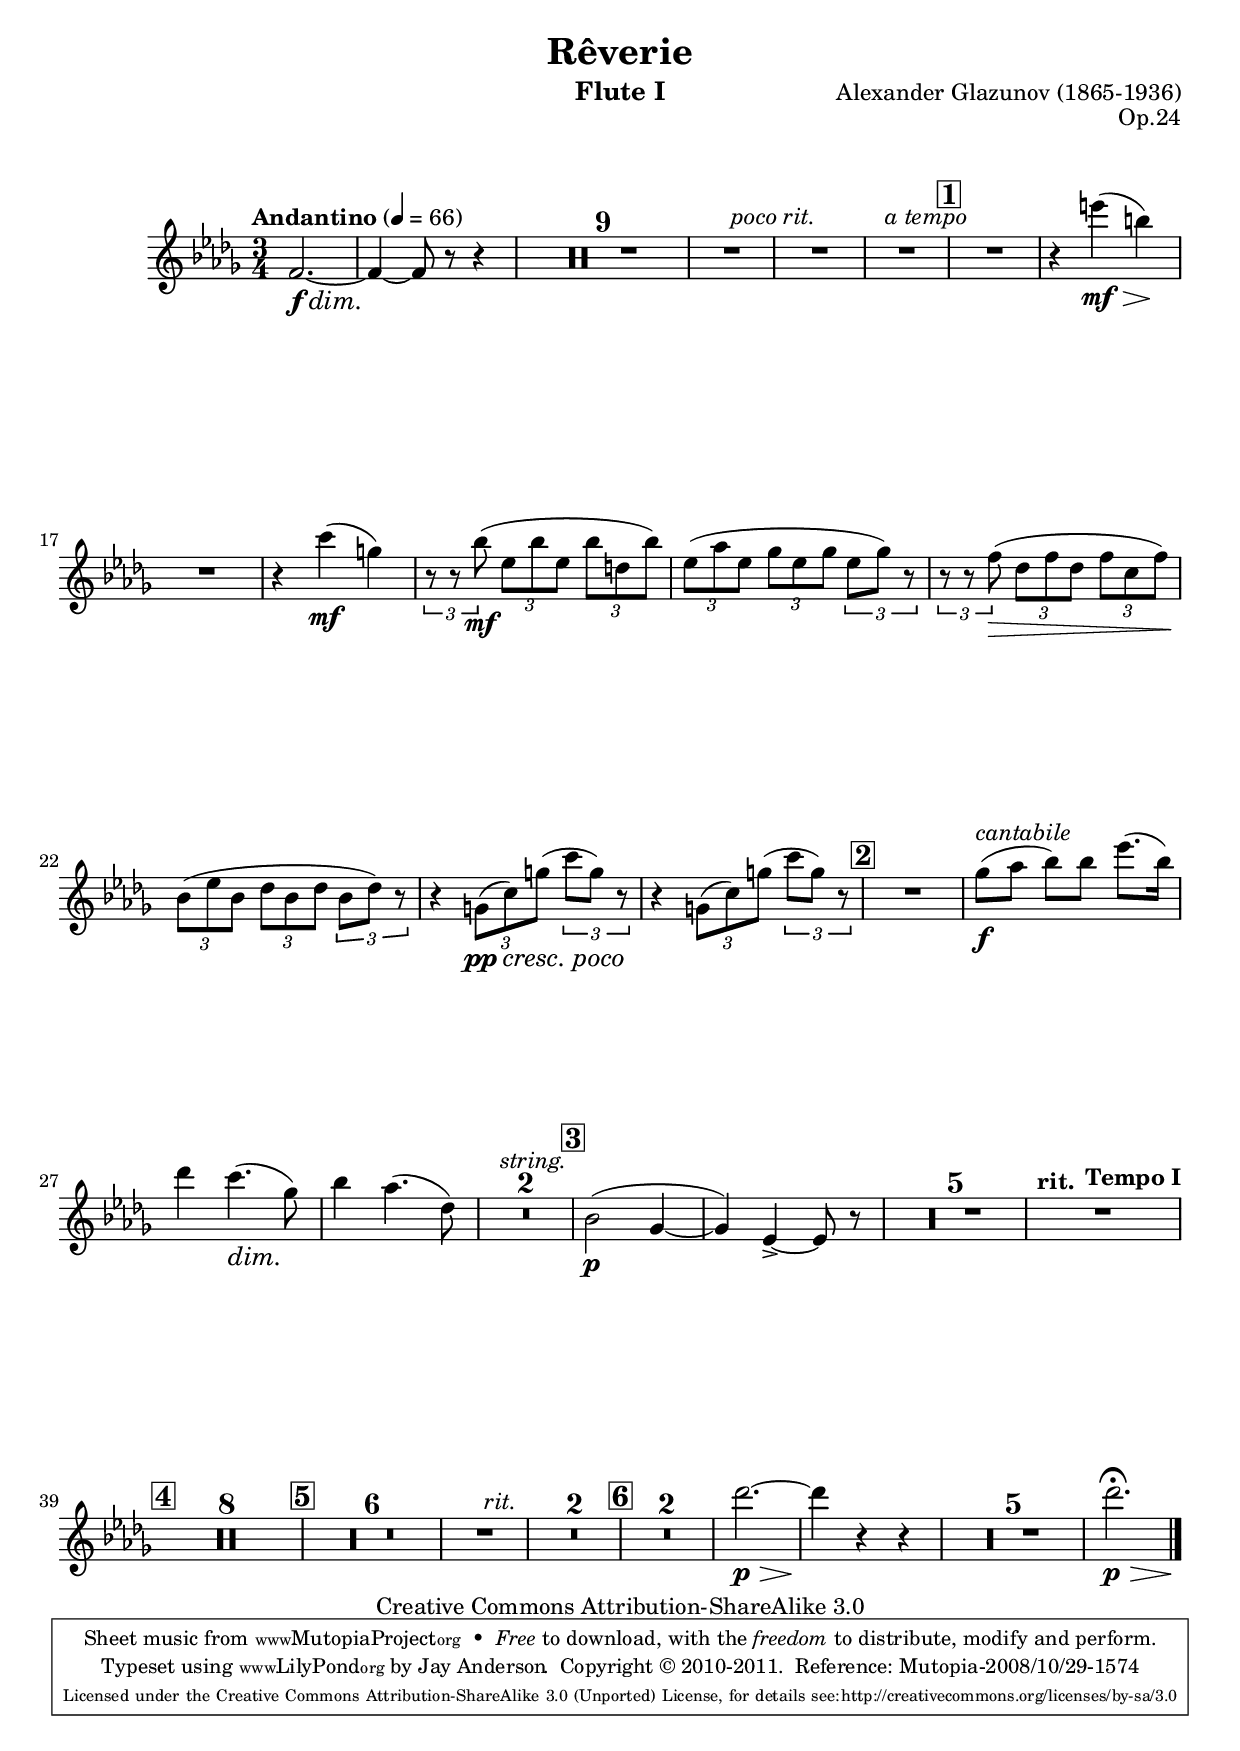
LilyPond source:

\version "2.13.47"

\include "defs.ily"
\version "2.13.47"

fluteOne = \relative c'
{
  \key des \major
  f2.~\f\justDim |
  f4~ f8\! r r4 |
  R2.*12 |

  %1
  R2. |
  r4 e''(\mf\> b)\! |
  R2. |
  r4 c(\mf g) |
  \times 2/3 {r8 r bes(\mf} \times 2/3 {ees, bes' ees,} \times 2/3 {bes' d, bes')} |
  \times 2/3 {ees,( aes ees} \times 2/3 {ges ees ges} \times 2/3 {ees ges) r} |
  \times 2/3 {r8 r f(\>} \times 2/3 {des f des} \times 2/3 {f c f)} s1*0\! |
  \times 2/3 {bes,8( ees bes} \times 2/3 {des bes des} \times 2/3 {bes des) r} |
  r4 \times 2/3 {g,8(\pp\justCrescPoco c) g'(\!} \times 2/3 {c g) r} |
  r4 \times 2/3 {g,8( c) g'(} \times 2/3 {c g) r} |

  %2
  R2. |
  ges8(\f^\cantabile aes bes) bes ees8.( bes16) |
  des4 c4.(\justDim ges8) |
  bes4\! aes4.( des,8) |
  R2.*2 |
  %\times 2/3 {r8 c(\mf\justDim bes} \times 2/3 {aes bes aes)} \times 2/3 {ges( aes ges} |
  %\times 2/3 {aes8 ges f)} \times 2/3 {ges( f ges} \times 2/3 {aes f ges)} |

  %3
  bes2(\p ges4~ |
  ges) ees4~->\! ees8 r |
  R2.*6 |

  %4
  R2.*8 |

  %5
  R2.*9 |

  %6
  R2.*2 |
  des''2.~\p\> |
  des4\! r r |
  R2.*5 |
  des2.\fermata\p\> s1*0\! |
}


instrument = "Flute I"
notes = \fluteOne

\version "2.13.47"

\include "header.ily"

\score
{
  \new Staff \new Voice { << \removeWithTag #'score \notes \outline >> }
}

